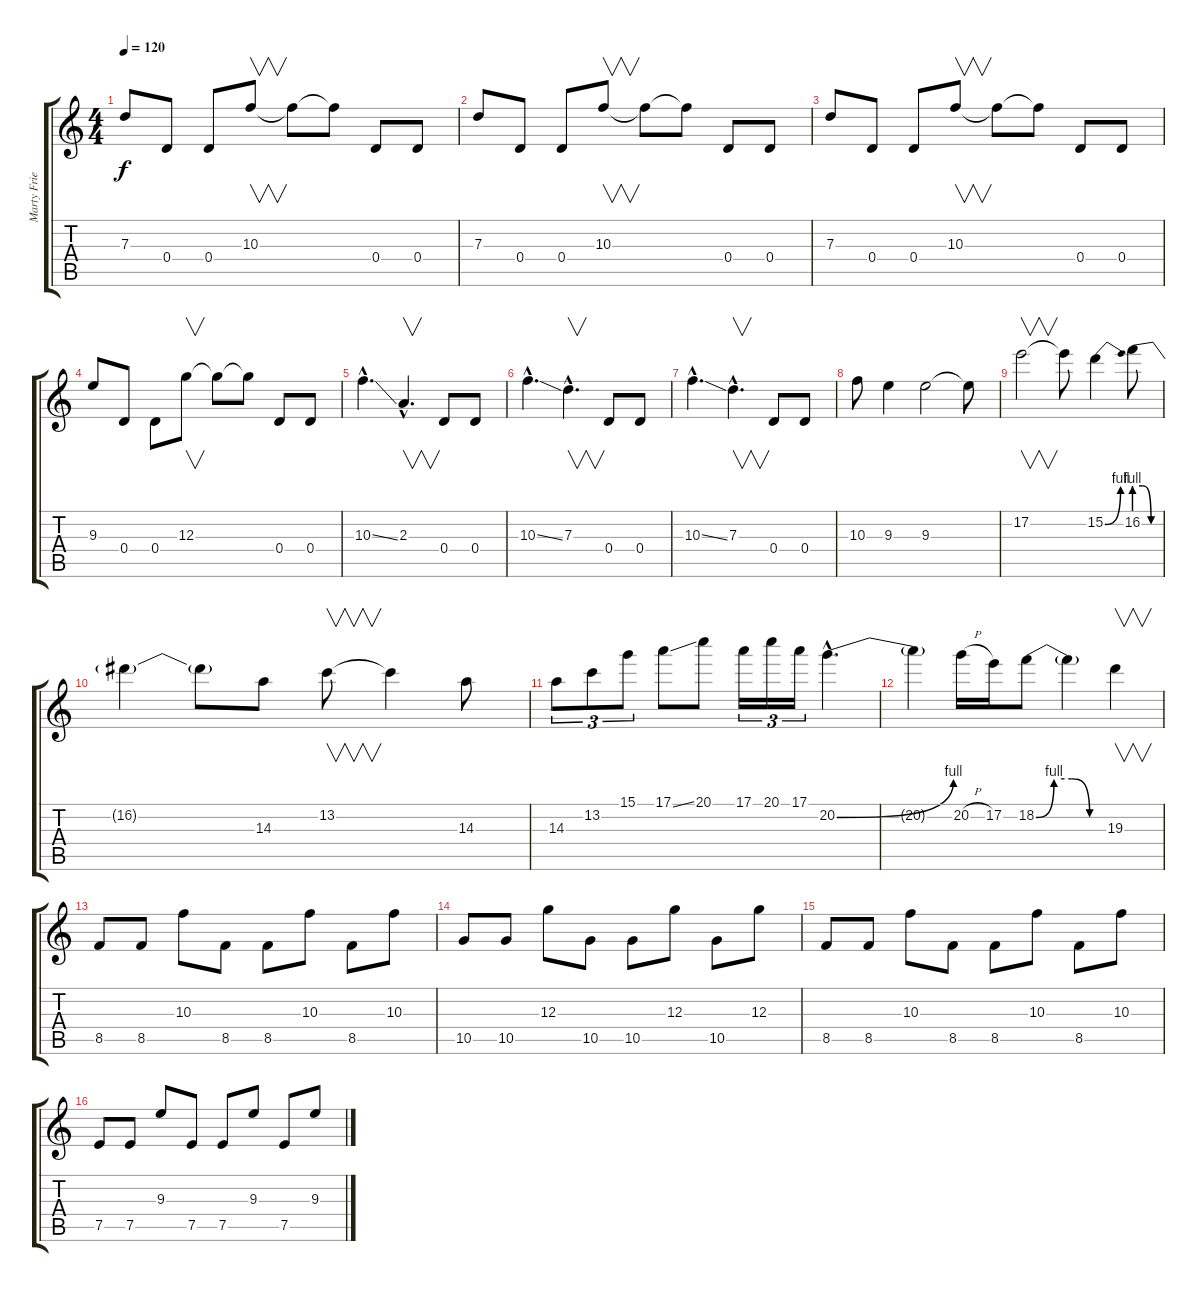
\track ("Marty Friedman" "Marty Frie") {instrument overdrivenguitar}
\staff {score tabs}
\tuning (E4 B3 G3 D3 A2 E2) {hide}
\ts (4 4)
\tempo 120
\clef g2
\ks c
7.3.8{dy f} 0.4.8 0.4.8 10.3.8{v} 10.3{t}.8 10.3{t}.8 0.4.8 0.4.8 |
7.3.8 0.4.8 0.4.8 10.3.8{v} 10.3{t}.8 10.3{t}.8 0.4.8 0.4.8 |
7.3.8 0.4.8 0.4.8 10.3.8{v} 10.3{t}.8 10.3{t}.8 0.4.8 0.4.8 |
9.3.8 0.4.8 0.4.8 12.3.8{v} 12.3{t}.8 12.3{t}.8 0.4.8 0.4.8 |
10.3{ss hac}.4{d} 2.3{hac}.4{v d} 0.4.8 0.4.8 |
10.3{ss hac}.4{d} 7.3{hac}.4{v d} 0.4.8 0.4.8 |
10.3{ss hac}.4{d} 7.3{hac}.4{v d} 0.4.8 0.4.8 |
10.3.8 9.3.4 9.3.2 9.3{t}.8 |
17.2.2{v} 17.2{t}.8 15.2{be (bend 0 0 60 4)}.4 16.2{be (custom 0 4 20 4 40 0 60 0)}.8 |
16.2{t}.4 16.2{t}.8 14.3.8 13.2.8{v} 13.2{t}.4 14.3.8 |
14.3.8{tu (3 2)} 13.2.8{tu (3 2)} 15.1.8{tu (3 2)} 17.1{ss}.8 20.1.8 17.1.16{tu (3 2)} 20.1.16{tu (3 2)} 17.1.16{tu (3 2)} 20.2{be (bend 0 0 60 4) hac}.4{d} |
20.2{t}.4 20.2{h}.16 17.2.16 18.2{be (custom 0 0 15 4 30 4 45 0 60 0)}.8 18.2{t}.4 19.3.4{v} |
8.5.8 8.5.8 10.3.8 8.5.8 8.5.8 10.3.8 8.5.8 10.3.8 |
10.5.8 10.5.8 12.3.8 10.5.8 10.5.8 12.3.8 10.5.8 12.3.8 |
8.5.8 8.5.8 10.3.8 8.5.8 8.5.8 10.3.8 8.5.8 10.3.8 |
7.5.8 7.5.8 9.3.8 7.5.8 7.5.8 9.3.8 7.5.8 9.3.8
